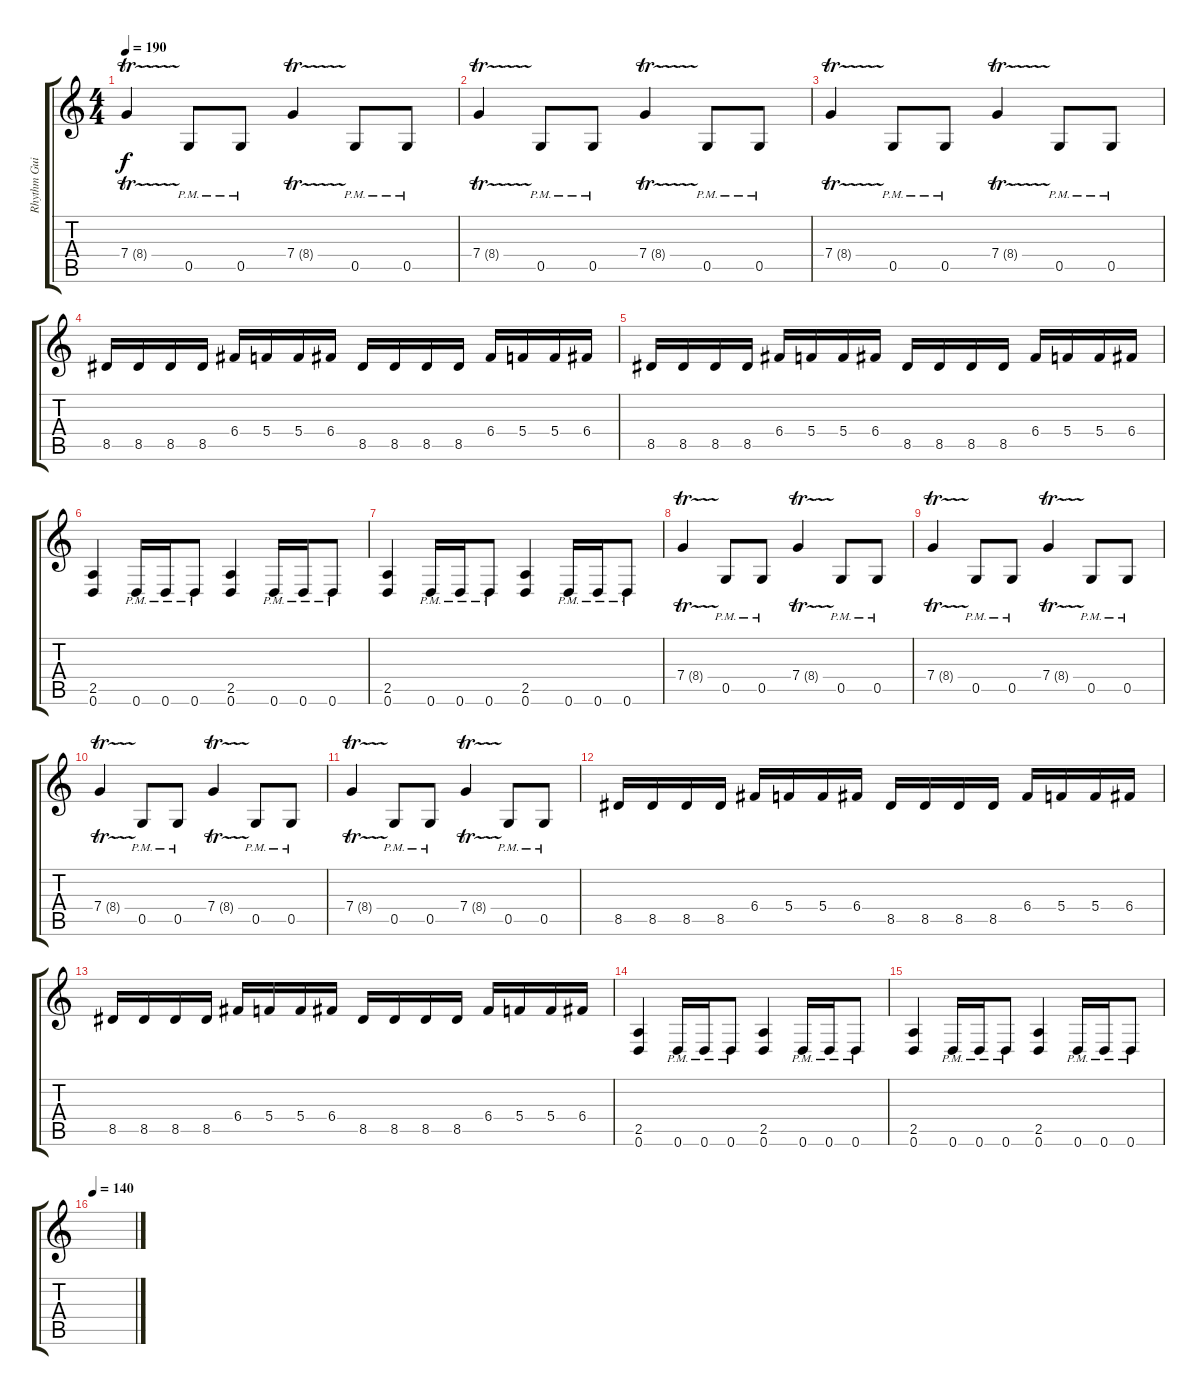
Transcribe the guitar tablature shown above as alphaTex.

\track ("Rhythm Guitar" "Rhythm Gui") {instrument distortionguitar}
\staff {score tabs}
\tuning (D4 A3 F3 C3 G2 D2) {hide}
\ts (4 4)
\tempo 190
\clef g2
\ks c
7.4{tr (8 16)}.4{dy f} 0.5{pm}.8 0.5{pm}.8 7.4{tr (8 16)}.4 0.5{pm}.8 0.5{pm}.8 |
7.4{tr (8 16)}.4 0.5{pm}.8 0.5{pm}.8 7.4{tr (8 16)}.4 0.5{pm}.8 0.5{pm}.8 |
7.4{tr (8 16)}.4 0.5{pm}.8 0.5{pm}.8 7.4{tr (8 16)}.4 0.5{pm}.8 0.5{pm}.8 |
8.5.16 8.5.16 8.5.16 8.5.16 6.4.16 5.4.16 5.4.16 6.4.16 8.5.16 8.5.16 8.5.16 8.5.16 6.4.16 5.4.16 5.4.16 6.4.16 |
8.5.16 8.5.16 8.5.16 8.5.16 6.4.16 5.4.16 5.4.16 6.4.16 8.5.16 8.5.16 8.5.16 8.5.16 6.4.16 5.4.16 5.4.16 6.4.16 |
(2.5 0.6).4 0.6{pm}.16 0.6{pm}.16 0.6{pm}.8 (2.5 0.6).4 0.6{pm}.16 0.6{pm}.16 0.6{pm}.8 |
(2.5 0.6).4 0.6{pm}.16 0.6{pm}.16 0.6{pm}.8 (2.5 0.6).4 0.6{pm}.16 0.6{pm}.16 0.6{pm}.8 |
7.4{tr (8 16)}.4 0.5{pm}.8 0.5{pm}.8 7.4{tr (8 16)}.4 0.5{pm}.8 0.5{pm}.8 |
7.4{tr (8 16)}.4 0.5{pm}.8 0.5{pm}.8 7.4{tr (8 16)}.4 0.5{pm}.8 0.5{pm}.8 |
7.4{tr (8 16)}.4 0.5{pm}.8 0.5{pm}.8 7.4{tr (8 16)}.4 0.5{pm}.8 0.5{pm}.8 |
7.4{tr (8 16)}.4 0.5{pm}.8 0.5{pm}.8 7.4{tr (8 16)}.4 0.5{pm}.8 0.5{pm}.8 |
8.5.16 8.5.16 8.5.16 8.5.16 6.4.16 5.4.16 5.4.16 6.4.16 8.5.16 8.5.16 8.5.16 8.5.16 6.4.16 5.4.16 5.4.16 6.4.16 |
8.5.16 8.5.16 8.5.16 8.5.16 6.4.16 5.4.16 5.4.16 6.4.16 8.5.16 8.5.16 8.5.16 8.5.16 6.4.16 5.4.16 5.4.16 6.4.16 |
(2.5 0.6).4 0.6{pm}.16 0.6{pm}.16 0.6{pm}.8 (2.5 0.6).4 0.6{pm}.16 0.6{pm}.16 0.6{pm}.8 |
(2.5 0.6).4 0.6{pm}.16 0.6{pm}.16 0.6{pm}.8 (2.5 0.6).4 0.6{pm}.16 0.6{pm}.16 0.6{pm}.8 |
\tempo 140
